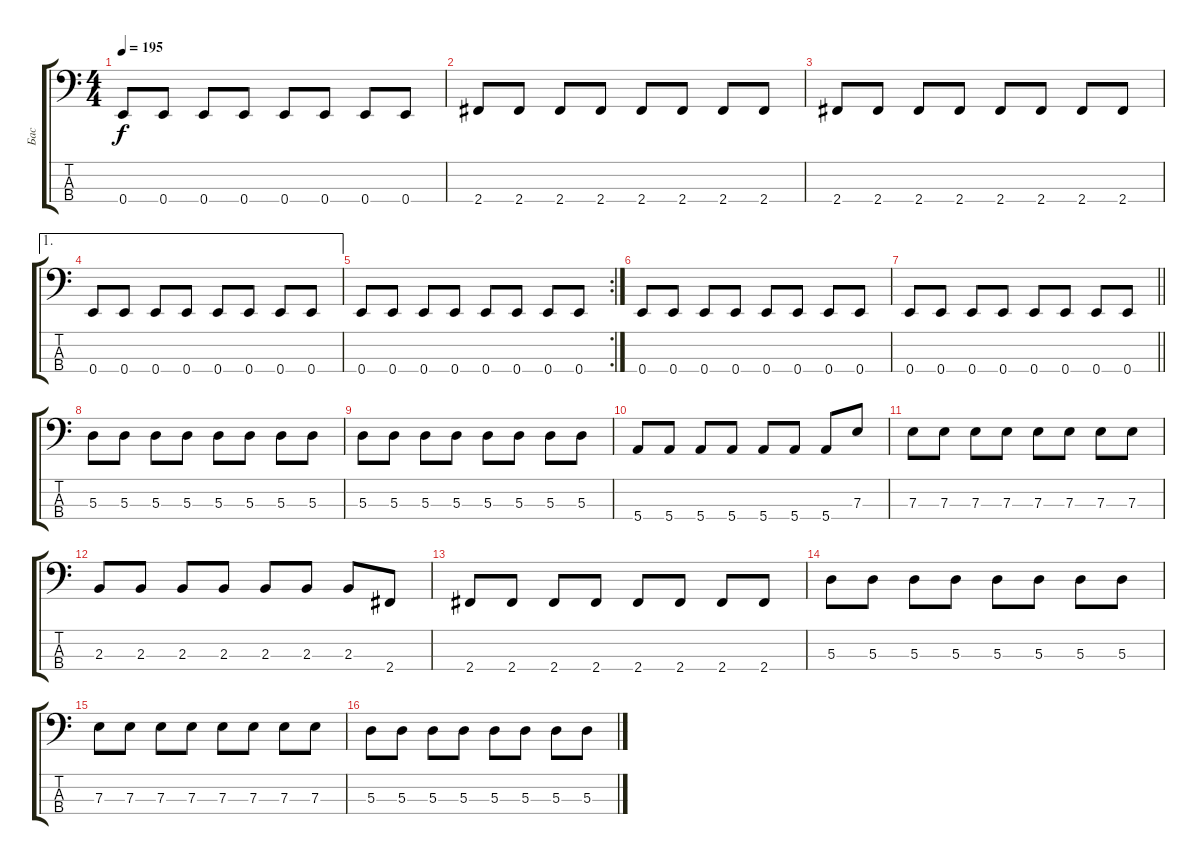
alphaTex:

\track ("Бас" "Бас") {instrument electricbasspick}
\staff {score tabs}
\tuning (G2 D2 A1 E1) {hide}
\ts (4 4)
\tempo 195
\clef f4
\ks c
0.4.8{dy f} 0.4.8 0.4.8 0.4.8 0.4.8 0.4.8 0.4.8 0.4.8 |
2.4.8 2.4.8 2.4.8 2.4.8 2.4.8 2.4.8 2.4.8 2.4.8 |
2.4.8 2.4.8 2.4.8 2.4.8 2.4.8 2.4.8 2.4.8 2.4.8 |
\ae 1
0.4.8 0.4.8 0.4.8 0.4.8 0.4.8 0.4.8 0.4.8 0.4.8 |
\rc 2
0.4.8 0.4.8 0.4.8 0.4.8 0.4.8 0.4.8 0.4.8 0.4.8 |
0.4.8 0.4.8 0.4.8 0.4.8 0.4.8 0.4.8 0.4.8 0.4.8 |
\barLineRight lightlight
0.4.8 0.4.8 0.4.8 0.4.8 0.4.8 0.4.8 0.4.8 0.4.8 |
5.3.8 5.3.8 5.3.8 5.3.8 5.3.8 5.3.8 5.3.8 5.3.8 |
5.3.8 5.3.8 5.3.8 5.3.8 5.3.8 5.3.8 5.3.8 5.3.8 |
5.4.8 5.4.8 5.4.8 5.4.8 5.4.8 5.4.8 5.4.8 7.3.8 |
7.3.8 7.3.8 7.3.8 7.3.8 7.3.8 7.3.8 7.3.8 7.3.8 |
2.3.8 2.3.8 2.3.8 2.3.8 2.3.8 2.3.8 2.3.8 2.4.8 |
2.4.8 2.4.8 2.4.8 2.4.8 2.4.8 2.4.8 2.4.8 2.4.8 |
5.3.8 5.3.8 5.3.8 5.3.8 5.3.8 5.3.8 5.3.8 5.3.8 |
7.3.8 7.3.8 7.3.8 7.3.8 7.3.8 7.3.8 7.3.8 7.3.8 |
5.3.8 5.3.8 5.3.8 5.3.8 5.3.8 5.3.8 5.3.8 5.3.8
